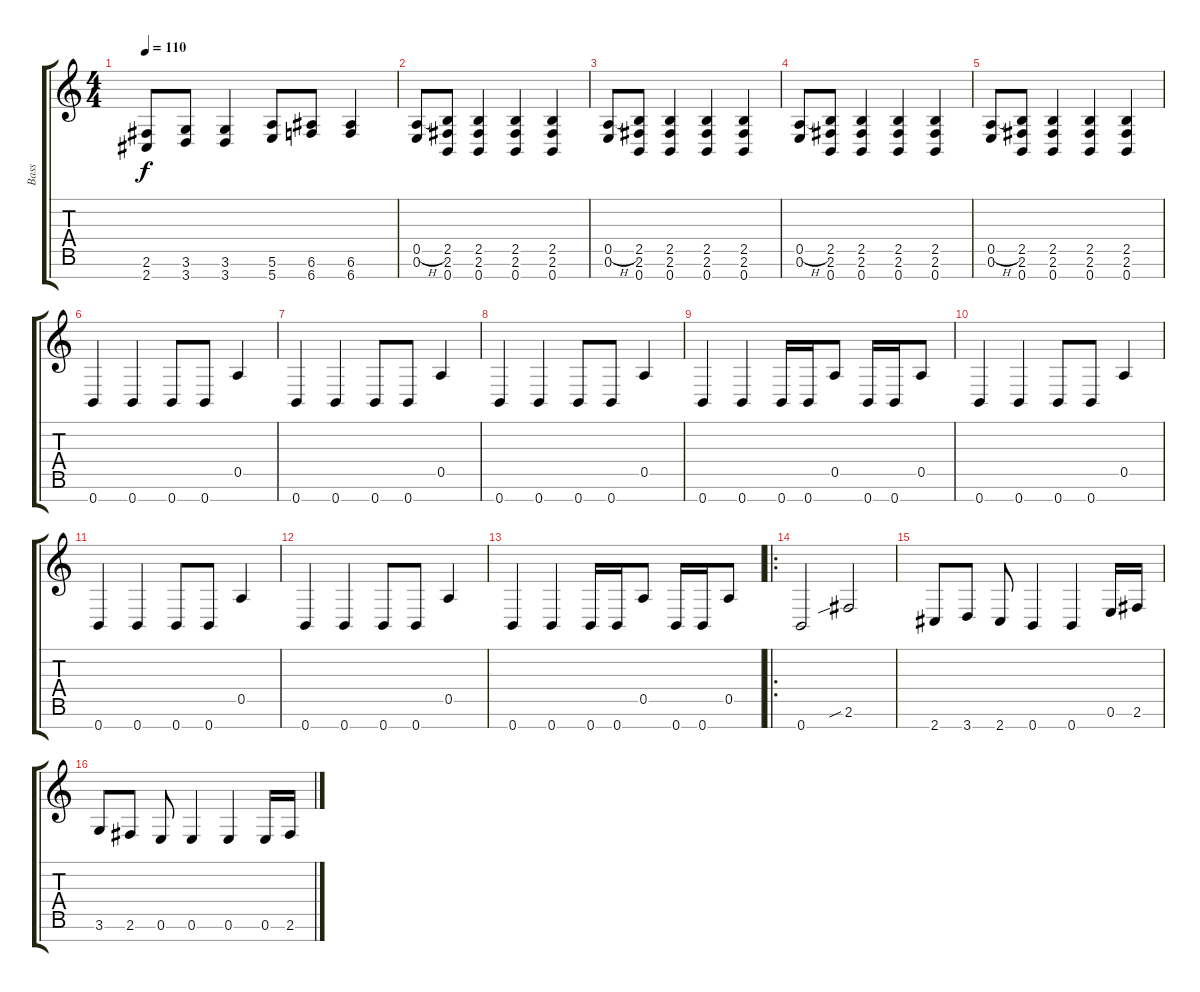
\track ("Bass" "Bass") {instrument electricbassfinger}
\staff {score tabs}
\tuning (E4 B3 G3 D3 A2 E2 B1) {hide}
\ts (4 4)
\tempo 110
\clef g2
\ks c
(2.6 2.7).8{dy f} (3.6 3.7).8 (3.6 3.7).4 (5.6 5.7).8 (6.6 6.7).8 (6.6 6.7).4 |
(0.5{h} 0.6).8 (2.5 2.6 0.7).8 (2.5 2.6 0.7).4 (2.5 2.6 0.7).4 (2.5 2.6 0.7).4 |
(0.5{h} 0.6).8 (2.5 2.6 0.7).8 (2.5 2.6 0.7).4 (2.5 2.6 0.7).4 (2.5 2.6 0.7).4 |
(0.5{h} 0.6).8 (2.5 2.6 0.7).8 (2.5 2.6 0.7).4 (2.5 2.6 0.7).4 (2.5 2.6 0.7).4 |
(0.5{h} 0.6).8 (2.5 2.6 0.7).8 (2.5 2.6 0.7).4 (2.5 2.6 0.7).4 (2.5 2.6 0.7).4 |
0.7.4 0.7.4 0.7.8 0.7.8 0.5.4 |
0.7.4 0.7.4 0.7.8 0.7.8 0.5.4 |
0.7.4 0.7.4 0.7.8 0.7.8 0.5.4 |
0.7.4 0.7.4 0.7.16 0.7.16 0.5.8 0.7.16 0.7.16 0.5.8 |
0.7.4 0.7.4 0.7.8 0.7.8 0.5.4 |
0.7.4 0.7.4 0.7.8 0.7.8 0.5.4 |
0.7.4 0.7.4 0.7.8 0.7.8 0.5.4 |
0.7.4 0.7.4 0.7.16 0.7.16 0.5.8 0.7.16 0.7.16 0.5.8 |
\ro
0.7.2 2.6{sib}.2 |
2.7.8 3.7.8 2.7.8 0.7.4 0.7.4 0.6.16 2.6.16 |
3.6.8 2.6.8 0.6.8 0.6.4 0.6.4 0.6.16 2.6.16
